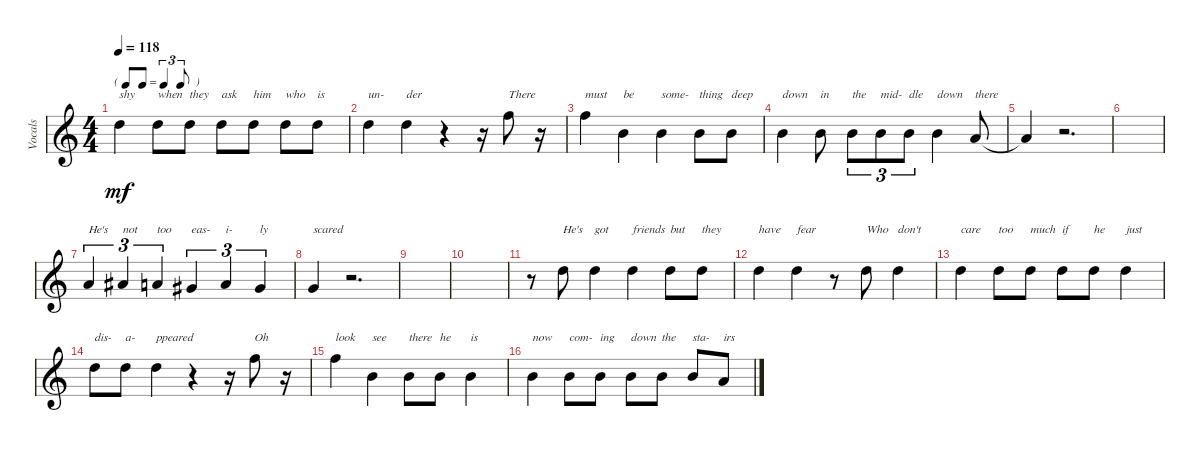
\track ("Vocals " "Vocals ") {instrument lead2sawtooth}
\staff {score}
\tuning (E4 B3 G3 D3 A2 E2 B1) {hide}
\ts (4 4)
\tf triplet8th
\tempo 118
\clef g2
\ks c
10.1.4{txt "shy" dy mf} 10.1.8{txt "when"} 10.1.8{txt "they"} 10.1.8{txt "ask"} 10.1.8{txt "him"} 10.1.8{txt "who"} 10.1.8{txt "is"} |
10.1.4{txt "un-"} 10.1.4{txt "der"} r.4 r.16 13.1.8{txt "There"} r.16 |
13.1.4{txt "must"} 7.1.4{txt "be"} 7.1.4{txt "some-"} 7.1.8{txt "thing"} 7.1.8{txt "deep"} |
7.1.4{txt "down"} 7.1.8{txt "in"} 7.1.8{tu (3 2) txt "the"} 7.1.8{tu (3 2) txt "mid-"} 7.1.8{tu (3 2) txt "dle"} 7.1.4{txt "down"} 5.1.8{txt "there"} |
5.1{t}.4 r.2{d} |
|
5.1.4{tu (3 2) txt "He's"} 6.1.4{tu (3 2) txt "not"} 5.1.4{tu (3 2) txt "too"} 4.1.4{tu (3 2) txt "eas-"} 5.1.4{tu (3 2) txt "i-"} 4.1.4{tu (3 2) txt "ly"} |
3.1.4{txt "scared"} r.2{d} |
|
|
r.8 10.1.8{txt "He's"} 10.1.4{txt "got"} 10.1.4{txt "friends "} 10.1.8{txt "but"} 10.1.8{txt "they"} |
10.1.4{txt "have"} 10.1.4{txt "fear"} r.8 10.1.8{txt "Who"} 10.1.4{txt "don't"} |
10.1.4{txt "care"} 10.1.8{txt "too"} 10.1.8{txt "much"} 10.1.8{txt "if"} 10.1.8{txt "he"} 10.1.4{txt "just"} |
10.1.8{txt "dis-"} 10.1.8{txt "a-"} 10.1.4{txt "ppeared"} r.4 r.16 13.1.8{txt "Oh"} r.16 |
13.1.4{txt "look"} 7.1.4{txt "see"} 7.1.8{txt "there"} 7.1.8{txt "he"} 7.1.4{txt "is"} |
7.1.4{txt "now"} 7.1.8{txt "com-"} 7.1.8{txt "ing"} 7.1.8{txt "down"} 7.1.8{txt "the"} 7.1.8{txt "sta-"} 5.1.8{txt "irs"}
